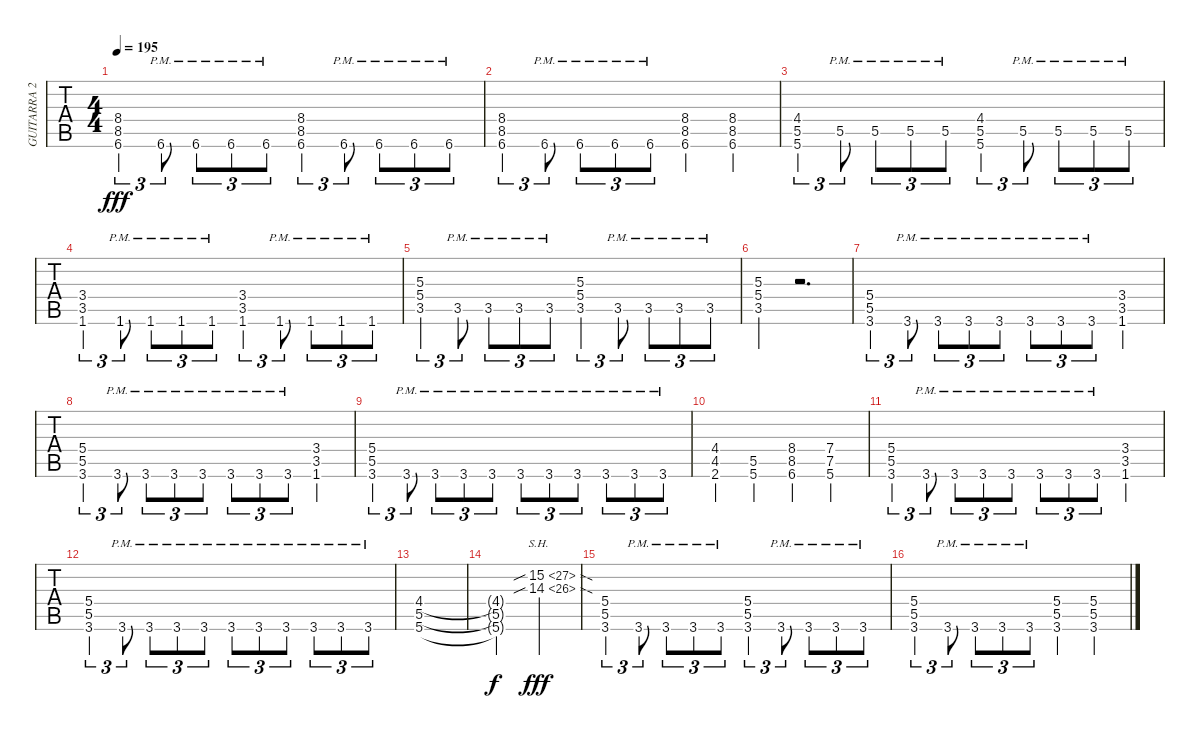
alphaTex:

\track ("GUITARRA 2" "GUITARRA 2") {instrument overdrivenguitar}
\staff {tabs}
\tuning (Eb4 Bb3 Gb3 Db3 Ab2 Eb2) {hide}
\ts (4 4)
\tempo 195
\clef g2
\ks c
(8.4 8.5 6.6).4{tu (3 2) dy fff} 6.6{pm}.8{tu (3 2)} 6.6{pm}.8{tu (3 2)} 6.6{pm}.8{tu (3 2)} 6.6{pm}.8{tu (3 2)} (8.4 8.5 6.6).4{tu (3 2)} 6.6{pm}.8{tu (3 2)} 6.6{pm}.8{tu (3 2)} 6.6{pm}.8{tu (3 2)} 6.6{pm}.8{tu (3 2)} |
(8.4 8.5 6.6).4{tu (3 2)} 6.6{pm}.8{tu (3 2)} 6.6{pm}.8{tu (3 2)} 6.6{pm}.8{tu (3 2)} 6.6{pm}.8{tu (3 2)} (8.4 8.5 6.6).4 (8.4 8.5 6.6).4 |
(4.4 5.5 5.6).4{tu (3 2)} 5.5{pm}.8{tu (3 2)} 5.5{pm}.8{tu (3 2)} 5.5{pm}.8{tu (3 2)} 5.5{pm}.8{tu (3 2)} (4.4 5.5 5.6).4{tu (3 2)} 5.5{pm}.8{tu (3 2)} 5.5{pm}.8{tu (3 2)} 5.5{pm}.8{tu (3 2)} 5.5{pm}.8{tu (3 2)} |
(3.4 3.5 1.6).4{tu (3 2)} 1.6{pm}.8{tu (3 2)} 1.6{pm}.8{tu (3 2)} 1.6{pm}.8{tu (3 2)} 1.6{pm}.8{tu (3 2)} (3.4 3.5 1.6).4{tu (3 2)} 1.6{pm}.8{tu (3 2)} 1.6{pm}.8{tu (3 2)} 1.6{pm}.8{tu (3 2)} 1.6{pm}.8{tu (3 2)} |
(5.3 5.4 3.5).4{tu (3 2)} 3.5{pm}.8{tu (3 2)} 3.5{pm}.8{tu (3 2)} 3.5{pm}.8{tu (3 2)} 3.5{pm}.8{tu (3 2)} (5.3 5.4 3.5).4{tu (3 2)} 3.5{pm}.8{tu (3 2)} 3.5{pm}.8{tu (3 2)} 3.5{pm}.8{tu (3 2)} 3.5{pm}.8{tu (3 2)} |
(5.3 5.4 3.5).4 r.2{d} |
(5.4 5.5 3.6).4{tu (3 2)} 3.6{pm}.8{tu (3 2)} 3.6{pm}.8{tu (3 2)} 3.6{pm}.8{tu (3 2)} 3.6{pm}.8{tu (3 2)} 3.6{pm}.8{tu (3 2)} 3.6{pm}.8{tu (3 2)} 3.6{pm}.8{tu (3 2)} (3.4 3.5 1.6).4 |
(5.4 5.5 3.6).4{tu (3 2)} 3.6{pm}.8{tu (3 2)} 3.6{pm}.8{tu (3 2)} 3.6{pm}.8{tu (3 2)} 3.6{pm}.8{tu (3 2)} 3.6{pm}.8{tu (3 2)} 3.6{pm}.8{tu (3 2)} 3.6{pm}.8{tu (3 2)} (3.4 3.5 1.6).4 |
(5.4 5.5 3.6).4{tu (3 2)} 3.6{pm}.8{tu (3 2)} 3.6{pm}.8{tu (3 2)} 3.6{pm}.8{tu (3 2)} 3.6{pm}.8{tu (3 2)} 3.6{pm}.8{tu (3 2)} 3.6{pm}.8{tu (3 2)} 3.6{pm}.8{tu (3 2)} 3.6{pm}.8{tu (3 2)} 3.6{pm}.8{tu (3 2)} 3.6{pm}.8{tu (3 2)} |
(4.4 4.5 2.6).4 (5.5 5.6).4 (8.4 8.5 6.6).4 (7.4 7.5 5.6).4 |
(5.4 5.5 3.6).4{tu (3 2)} 3.6{pm}.8{tu (3 2)} 3.6{pm}.8{tu (3 2)} 3.6{pm}.8{tu (3 2)} 3.6{pm}.8{tu (3 2)} 3.6{pm}.8{tu (3 2)} 3.6{pm}.8{tu (3 2)} 3.6{pm}.8{tu (3 2)} (3.4 3.5 1.6).4 |
(5.4 5.5 3.6).4{tu (3 2)} 3.6{pm}.8{tu (3 2)} 3.6{pm}.8{tu (3 2)} 3.6{pm}.8{tu (3 2)} 3.6{pm}.8{tu (3 2)} 3.6{pm}.8{tu (3 2)} 3.6{pm}.8{tu (3 2)} 3.6{pm}.8{tu (3 2)} 3.6{pm}.8{tu (3 2)} 3.6{pm}.8{tu (3 2)} 3.6{pm}.8{tu (3 2)} |
(4.4 5.5 5.6).1 |
(4.4{t} 5.5{t} 5.6{t}).2{dy f} (15.2{sh 12 sib sod} 14.3{sh 12 sib sod}).2{dy fff} |
(5.4 5.5 3.6).4{tu (3 2)} 3.6{pm}.8{tu (3 2)} 3.6{pm}.8{tu (3 2)} 3.6{pm}.8{tu (3 2)} 3.6{pm}.8{tu (3 2)} (5.4 5.5 3.6).4{tu (3 2)} 3.6{pm}.8{tu (3 2)} 3.6{pm}.8{tu (3 2)} 3.6{pm}.8{tu (3 2)} 3.6{pm}.8{tu (3 2)} |
(5.4 5.5 3.6).4{tu (3 2)} 3.6{pm}.8{tu (3 2)} 3.6{pm}.8{tu (3 2)} 3.6{pm}.8{tu (3 2)} 3.6{pm}.8{tu (3 2)} (5.4 5.5 3.6).4 (5.4 5.5 3.6).4
